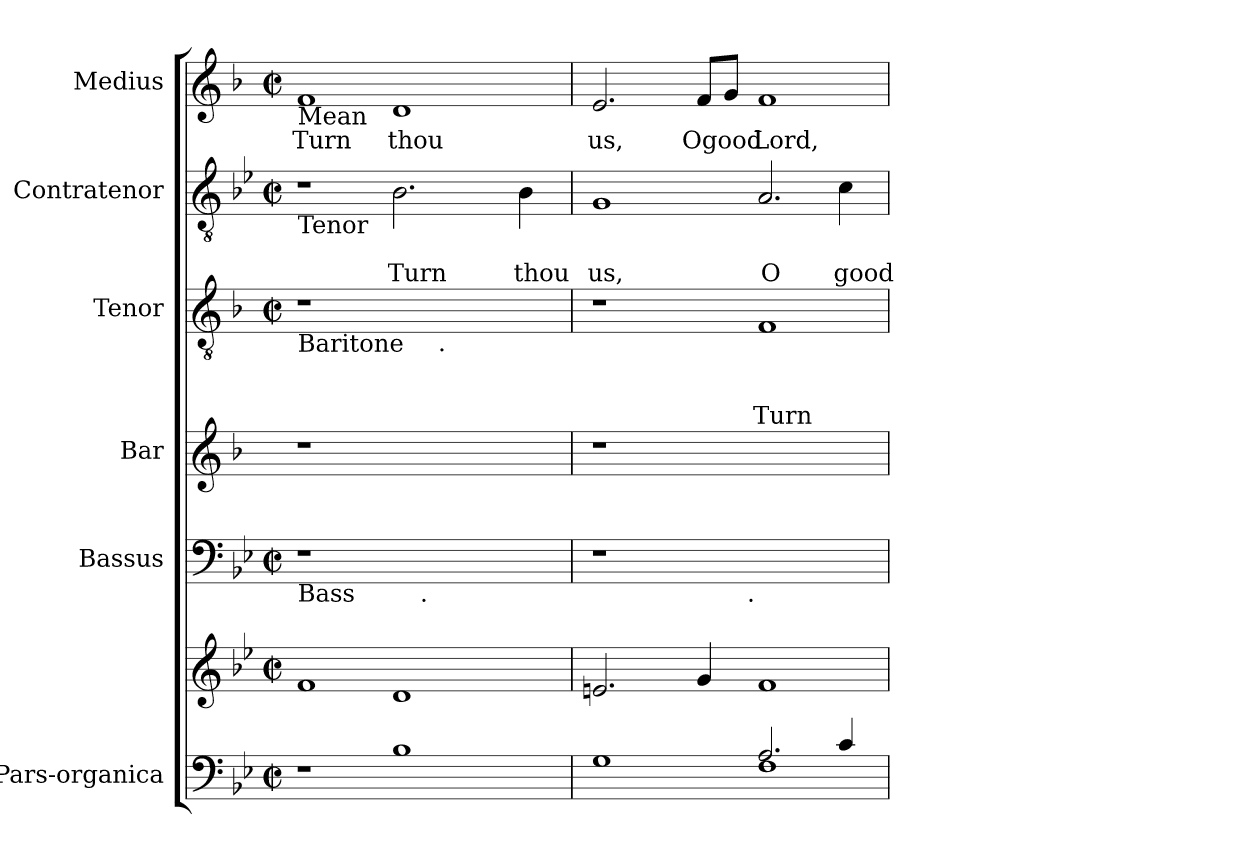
**kern	**kern	**kern	**kern	**kern	**text	**text	**text	**kern	**text	**text	**kern	**text
*part6	*part6	*part5	*part4	*part3	*part3	*part3	*part3	*part2	*part2	*part2	*part1	*part1
*staff7	*staff6	*staff5	*staff4	*staff3	*staff3	*staff3	*staff3	*staff2	*staff2	*staff2	*staff1	*staff1
*I"Pars-organica	*	*I"Bassus	*I"Bar	*I"Tenor	*	*	*	*I"Contratenor	*	*	*I"Medius	*
*	*	*I'B	*I'Bar	*I'T	*	*	*	*	*	*	*I'M	*
*clefF4	*clefG2	*clefF4	*clefG2	*clefGv2	*	*	*	*clefGv2	*	*	*clefG2	*
*	*	*	*ITrd-3c-5	*ITrd-3c-5	*	*	*	*	*	*	*ITrd-3c-5	*
*k[b-e-]	*k[b-e-]	*k[b-e-]	*k[b-e-]	*k[b-e-]	*	*	*	*k[b-e-]	*	*	*k[b-e-]	*
*B-:	*B-:	*B-:	*B-:	*B-:	*	*	*	*B-:	*	*	*B-:	*
*M2/2	*M2/2	*M2/2	*	*M2/2	*	*	*	*M2/2	*	*	*M2/2	*
*met(c|)	*met(c|)	*met(c|)	*	*met(c|)	*	*	*	*met(c|)	*	*	*met(c|)	*
=1	=1	=1	=1	=1	=1	=1	=1	=1	=1	=1	=1	=1
!	!	!	!	!	!	!	!	!	!	!	!LO:TX:b:t=Mean	!
!	!	!	!	!	!	!	!	!LO:TX:b:t=Tenor	!	!	!	!
!	!	!	!	!LO:TX:b:t=Baritone	!	!	!	!	!	!	!	!
!	!	!LO:TX:b:t=Bass	!	!	!	!	!	!	!	!	!	!
!	!	!	!	!	!	!	!	!	!	!	!	!LO:LY:b
1r	1f	1r	1r	1r	.	.	.	1r	.	.	1b-	Turn
!	!	!	!	!	!	!	!	!	!	!LO:LY:b	!	!LO:LY:b
1B-	1d	8ryy	1ryy	8.ryy	.	.	.	2.B-\	.	Turn	1g	thou
!	!	!LO:TX:b:t=.	!	!	!	!	!	!	!	!	!	!
.	.	2..ryy	.	.	.	.	.	.	.	.	.	.
!	!	!	!	!LO:TX:b:t=.	!	!	!	!	!	!	!	!
.	.	.	.	2ryy	.	.	.	.	.	.	.	.
.	.	.	.	4ryy	.	.	.	.	.	.	.	.
!	!	!	!	!	!	!	!	!	!	!LO:LY:b	!	!
.	.	.	.	.	.	.	.	4B-\	.	thou	.	.
.	.	.	.	16ryy	.	.	.	.	.	.	.	.
=2	=2	=2	=2	=2	=2	=2	=2	=2	=2	=2	=2	=2
*^	*	*	*	*	*	*	*	*	*	*	*	*
!	!	!	!	!	!	!	!	!	!	!	!LO:LY:b	!	!LO:LY:b
*	*	*	*^	*	*	*	*	*	*	*	*	*	*
1G	1ryy	2.en/	1r	2ryy	1r	1r	.	.	.	1G	.	us,	2.a/	us,
.	.	.	.	4...ryy	.	.	.	.	.	.	.	.	.	.
!	!	!	!	!	!	!	!	!	!	!	!	!	!	!LO:LY:b
.	.	4g/	.	.	.	.	.	.	.	.	.	.	8b-/L	Ogood
.	.	.	.	.	.	.	.	.	.	.	.	.	8cc/J	.
!	!	!	!	!LO:TX:b:t=.	!	!	!	!	!	!	!	!	!	!
.	.	.	.	1ryy	.	.	.	.	.	.	.	.	.	.
!	!	!	!	!	!	!	!	!	!LO:LY:b	!	!	!LO:LY:b	!	!LO:LY:b
2.A/	1F	1f	1ryy	.	1ryy	1B-	.	.	Turn	2.A/	.	O	1b-	Lord,
!	!	!	!	!	!	!	!	!	!	!	!	!LO:LY:b	!	!
4c/	.	.	.	.	.	.	.	.	.	4c\	.	good	.	.
.	.	.	.	32ryy	.	.	.	.	.	.	.	.	.	.
*v	*v	*	*v	*v	*	*	*	*	*	*	*	*	*	*
=	=	=	=	=	=	=	=	=	=	=	=	=
*-	*-	*-	*-	*-	*-	*-	*-	*-	*-	*-	*-	*-
